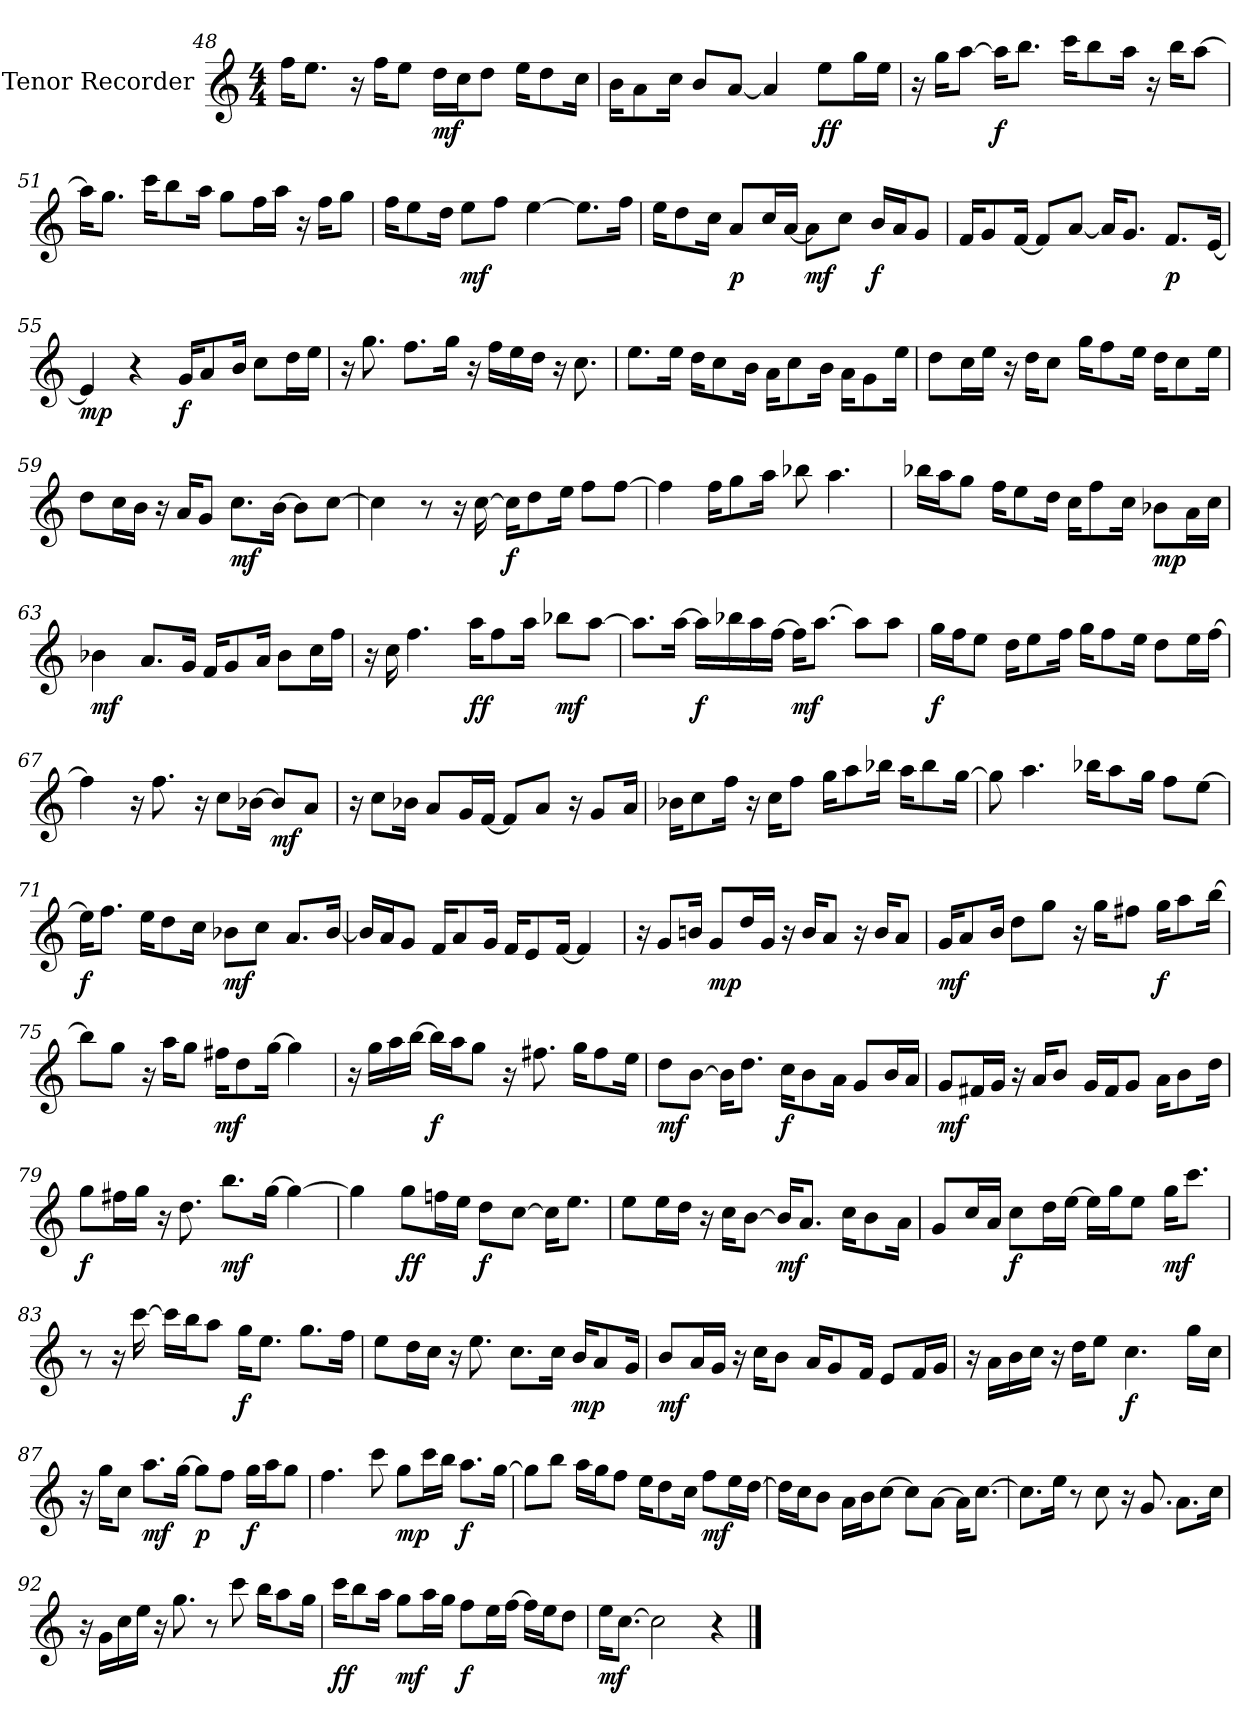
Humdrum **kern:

**kern	**dynam
*part1	*part1
*staff1	*staff1
*I"Tenor Recorder	*
*clefG2	*
*k[]	*
*C:	*
*M4/4	*
=48	=48
16ffi\KL	.
8.eei\J	.
16r	.
16ffi\KL	.
8eei\J	.
16ddi\LL	mf
16cci\J	.
8ddi\J	.
16eei\KL	.
8ddi\	.
16cci\Jk	.
=49	=49
16bi\KL	.
8ai\	.
16cci\Jk	.
8bi/L	.
[8ai/J	.
4ai/]	.
8eei\L	ff
16ggi\L	.
16eei\JJ	.
!!LO:LB:g=z
=50	=50
16r	.
16ggi\KL	.
[8aai\J	.
16aai\KL]	f
8.bbi\J	.
16ccci\KL	.
8bbi\	.
16aai\Jk	.
16r	.
16bbi\KL	.
[8aai\J	.
=51	=51
16aai\KL]	.
8.ggi\J	.
16ccci\KL	.
8bbi\	.
16aai\Jk	.
8ggi\L	.
16ffi\L	.
16aai\JJ	.
16r	.
16ffi\KL	.
8ggi\J	.
=52	=52
16ffi\KL	.
8eei\	.
16ddi\Jk	.
8eei\L	mf
8ffi\J	.
[4eei\	.
8.eei\L]	.
16ffi\Jk	.
!!LO:LB:g=z
=53	=53
16eei\KL	.
8ddi\	.
16cci\Jk	.
8ai/L	p
16cci/L	.
[16ai/JJ	.
8ai\L]	mf
8cci\J	.
16bi/LL	f
16ai/J	.
8gi/J	.
=54	=54
16fi/KL	.
8gi/	.
[16fi/Jk	.
8fi/L]	.
[8ai/J	.
16ai/KL]	.
8.gi/J	.
8.fi/L	p
[16ei/Jk	.
=55	=55
4ei/]	mp
4r	.
16gi/KL	f
8ai/	.
16bi/Jk	.
8cci\L	.
16ddi\L	.
16eei\JJ	.
=56	=56
16r	.
8.ggi\	.
8.ffi\L	.
16ggi\Jk	.
16r	.
16ffi\LL	.
16eei\	.
16ddi\JJ	.
16r	.
8.cci\	.
!!LO:LB:g=z
=57	=57
8.eei\L	.
16eei\Jk	.
16ddi\KL	.
8cci\	.
16bi\Jk	.
16ai\KL	.
8cci\	.
16bi\Jk	.
16ai\KL	.
8gi\	.
16eei\Jk	.
=58	=58
8ddi\L	.
16cci\L	.
16eei\JJ	.
16r	.
16ddi\KL	.
8cci\J	.
16ggi\KL	.
8ffi\	.
16eei\Jk	.
16ddi\KL	.
8cci\	.
16eei\Jk	.
=59	=59
8ddi\L	.
16cci\L	.
16bi\JJ	.
16r	.
16ai/KL	.
8gi/J	.
8.cci\L	mf
[16bi\Jk	.
8bi\L]	.
[8cci\J	.
!!LO:LB:g=z
=60	=60
4cci\]	.
8r	.
16r	.
[16cci\	.
16cci\KL]	f
8ddi\	.
16eei\Jk	.
8ffi\L	.
[8ffi\J	.
=61	=61
4ffi\]	.
16ffi\KL	.
8ggi\	.
16aai\Jk	.
8bb-Xi\	.
4.aai\	.
=62	=62
16bb-Xi\LL	.
16aai\J	.
8ggi\J	.
16ffi\KL	.
8eei\	.
16ddi\Jk	.
16cci\KL	.
8ffi\	.
16cci\Jk	.
8b-Xi\L	mp
16ai\L	.
16cci\JJ	.
=63	=63
4b-Xi\	mf
8.ai/L	.
16gi/Jk	.
16fi/KL	.
8gi/	.
16ai/Jk	.
8b-i\L	.
16cci\L	.
16ffi\JJ	.
!!LO:PB:g=z
=64	=64
16r	.
16cci\	.
4.ffi\	.
16aai\KL	ff
8ffi\	.
16aai\Jk	.
8bb-Xi\L	mf
[8aai\J	.
=65	=65
8.aai\L]	.
[16aai\Jk	.
16aai\LL]	f
16bb-Xi\	.
16aai\	.
[16ffi\JJ	.
16ffi\KL]	mf
[8.aai\J	.
8aai\L]	.
8aai\J	.
=66	=66
16ggi\LL	f
16ffi\J	.
8eei\J	.
16ddi\KL	.
8eei\	.
16ffi\Jk	.
16ggi\KL	.
8ffi\	.
16eei\Jk	.
8ddi\L	.
16eei\L	.
[16ffi\JJ	.
!!LO:LB:g=z
=67	=67
4ffi\]	.
16r	.
8.ffi\	.
16r	.
8cci\L	.
[16b-Xi\Jk	.
8b-i/L]	mf
8ai/J	.
=68	=68
16r	.
8cci\L	.
16b-Xi\Jk	.
8ai/L	.
16gi/L	.
[16fi/JJ	.
8fi/L]	.
8ai/J	.
16r	.
8gi/L	.
16ai/Jk	.
=69	=69
16b-Xi\KL	.
8cci\	.
16ffi\Jk	.
16r	.
16cci\KL	.
8ffi\J	.
16ggi\KL	.
8aai\	.
16bb-Xi\Jk	.
16aai\KL	.
8bb-i\	.
[16ggi\Jk	.
=70	=70
8ggi\]	.
4.aai\	.
16bb-Xi\KL	.
8aai\	.
16ggi\Jk	.
8ffi\L	.
[8eei\J	.
!!LO:LB:g=z
=71	=71
16eei\KL]	f
8.ffi\J	.
16eei\KL	.
8ddi\	.
16cci\Jk	.
8b-Xi\L	mf
8cci\J	.
8.ai/L	.
[16b-i/Jk	.
=72	=72
16b-i/LL]	.
16ai/J	.
8gi/J	.
16fi/KL	.
8ai/	.
16gi/Jk	.
16fi/KL	.
8ei/	.
[16fi/Jk	.
4fi/]	.
=73	=73
16r	.
8gi/L	.
16bni/Jk	.
8gi/L	mp
16ddi/L	.
16gi/JJ	.
16r	.
16bi/KL	.
8ai/J	.
16r	.
16bi/KL	.
8ai/J	.
!!LO:LB:g=z
=74	=74
16gi/KL	mf
8ai/	.
16bi/Jk	.
8ddi\L	.
8ggi\J	.
16r	.
16ggi\KL	.
8ff#Xi\J	.
16ggi\KL	f
8aai\	.
[16bbi\Jk	.
=75	=75
8bbi\L]	.
8ggi\J	.
16r	.
16aai\KL	.
8ggi\J	.
16ff#Xi\KL	mf
8ddi\	.
[16ggi\Jk	.
4ggi\]	.
=76	=76
16r	.
16ggi\LL	.
16aai\	.
[16bbi\JJ	.
16bbi\LL]	f
16aai\J	.
8ggi\J	.
16r	.
8.ff#Xi\	.
16ggi\KL	.
8ff#i\	.
16eei\Jk	.
!!LO:LB:g=z
=77	=77
8ddi\L	mf
[8bi\J	.
16bi\KL]	.
8.ddi\J	.
16cci\KL	f
8bi\	.
16ai\Jk	.
8gi/L	.
16bi/L	.
16ai/JJ	.
=78	=78
8gi/L	mf
16f#Xi/L	.
16gi/JJ	.
16r	.
16ai/KL	.
8bi/J	.
16gi/LL	.
16f#i/J	.
8gi/J	.
16ai\KL	.
8bi\	.
16ddi\Jk	.
=79	=79
8ggi\L	f
16ff#Xi\L	.
16ggi\JJ	.
16r	.
8.ddi\	.
8.bbi\L	mf
[16ggi\Jk	.
4ggi\_	.
=80	=80
4ggi\]	.
8ggi\L	ff
16ffni\L	.
16eei\JJ	.
8ddi\L	f
[8cci\J	.
16cci\KL]	.
8.eei\J	.
!!LO:LB:g=z
=81	=81
8eei\L	.
16eei\L	.
16ddi\JJ	.
16r	.
16cci\KL	.
[8bi\J	.
16bi/KL]	mf
8.ai/J	.
16cci\KL	.
8bi\	.
16ai\Jk	.
=82	=82
8gi/L	.
16cci/L	.
16ai/JJ	.
8cci\L	f
16ddi\L	.
[16eei\JJ	.
16eei\LL]	.
16ggi\J	.
8eei\J	.
16ggi\KL	mf
8.ccci\J	.
=83	=83
8r	.
16r	.
[16ccci\	.
16ccci\LL]	.
16bbi\J	.
8aai\J	.
16ggi\KL	f
8.eei\J	.
8.ggi\L	.
16ffi\Jk	.
!!LO:LB:g=z
=84	=84
8eei\L	.
16ddi\L	.
16cci\JJ	.
16r	.
8.eei\	.
8.cci\L	.
16cci\Jk	.
16bi/KL	mp
8ai/	.
16gi/Jk	.
=85	=85
8bi/L	mf
16ai/L	.
16gi/JJ	.
16r	.
16cci\KL	.
8bi\J	.
16ai/KL	.
8gi/	.
16fi/Jk	.
8ei/L	.
16fi/L	.
16gi/JJ	.
=86	=86
16r	.
16ai\LL	.
16bi\	.
16cci\JJ	.
16r	.
16ddi\KL	.
8eei\J	.
4.cci\	f
16ggi\LL	.
16cci\JJ	.
!!LO:LB:g=z
=87	=87
16r	.
16ggi\KL	.
8cci\J	.
8.aai\L	mf
[16ggi\Jk	.
8ggi\L]	p
8ffi\J	.
16ggi\LL	f
16aai\J	.
8ggi\J	.
=88	=88
4.ffi\	.
8ccci\	.
8ggi\L	mp
16ccci\L	.
16bbi\JJ	.
8.aai\L	f
[16ggi\Jk	.
=89	=89
8ggi\L]	.
8bbi\J	.
16aai\LL	.
16ggi\J	.
8ffi\J	.
16eei\KL	.
8ddi\	.
16cci\Jk	.
8ffi\L	mf
16eei\L	.
[16ddi\JJ	.
=90	=90
16ddi\LL]	.
16cci\J	.
8bi\J	.
16ai\LL	.
16bi\J	.
[8cci\J	.
8cci\L]	.
[8ai\J	.
16ai\KL]	.
[8.cci\J	.
!!LO:LB:g=z
=91	=91
8.cci\L]	.
16eei\Jk	.
8r	.
8cci\	.
16r	.
8.gi/	.
8.ai\L	.
16cci\Jk	.
=92	=92
16r	.
16gi\LL	.
16cci\	.
16eei\JJ	.
16r	.
8.ggi\	.
8r	.
8ccci\	.
16bbi\KL	.
8aai\	.
16ggi\Jk	.
=93	=93
16ccci\KL	ff
8bbi\	.
16aai\Jk	.
8ggi\L	mf
16aai\L	.
16ggi\JJ	.
8ffi\L	f
16eei\L	.
[16ffi\JJ	.
16ffi\LL]	.
16eei\J	.
8ddi\J	.
=94	=94
16eei\KL	mf
[8.cci\J	.
2cci\]	.
4r	.
==	==
*-	*-
